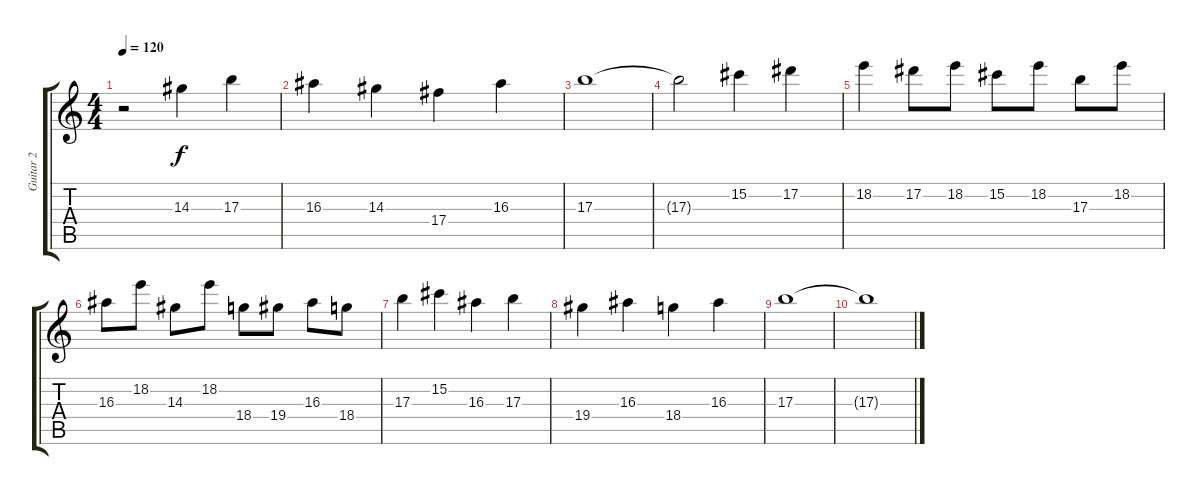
\track ("Guitar 2" "Guitar 2") {instrument overdrivenguitar}
\staff {score tabs}
\tuning (Eb4 Bb3 Gb3 Db3 Ab2 Eb2) {hide}
\ts (4 4)
\tempo 120
\clef g2
\ks c
r.2{dy f} 14.3.4 17.3.4 |
16.3.4 14.3.4 17.4.4 16.3.4 |
17.3.1 |
17.3{t}.2 15.2.4 17.2.4 |
18.2.4 17.2.8 18.2.8 15.2.8 18.2.8 17.3.8 18.2.8 |
16.3.8 18.2.8 14.3.8 18.2.8 18.4.8 19.4.8 16.3.8 18.4.8 |
17.3.4 15.2.4 16.3.4 17.3.4 |
19.4.4 16.3.4 18.4.4 16.3.4 |
17.3.1 |
17.3{t}.1
